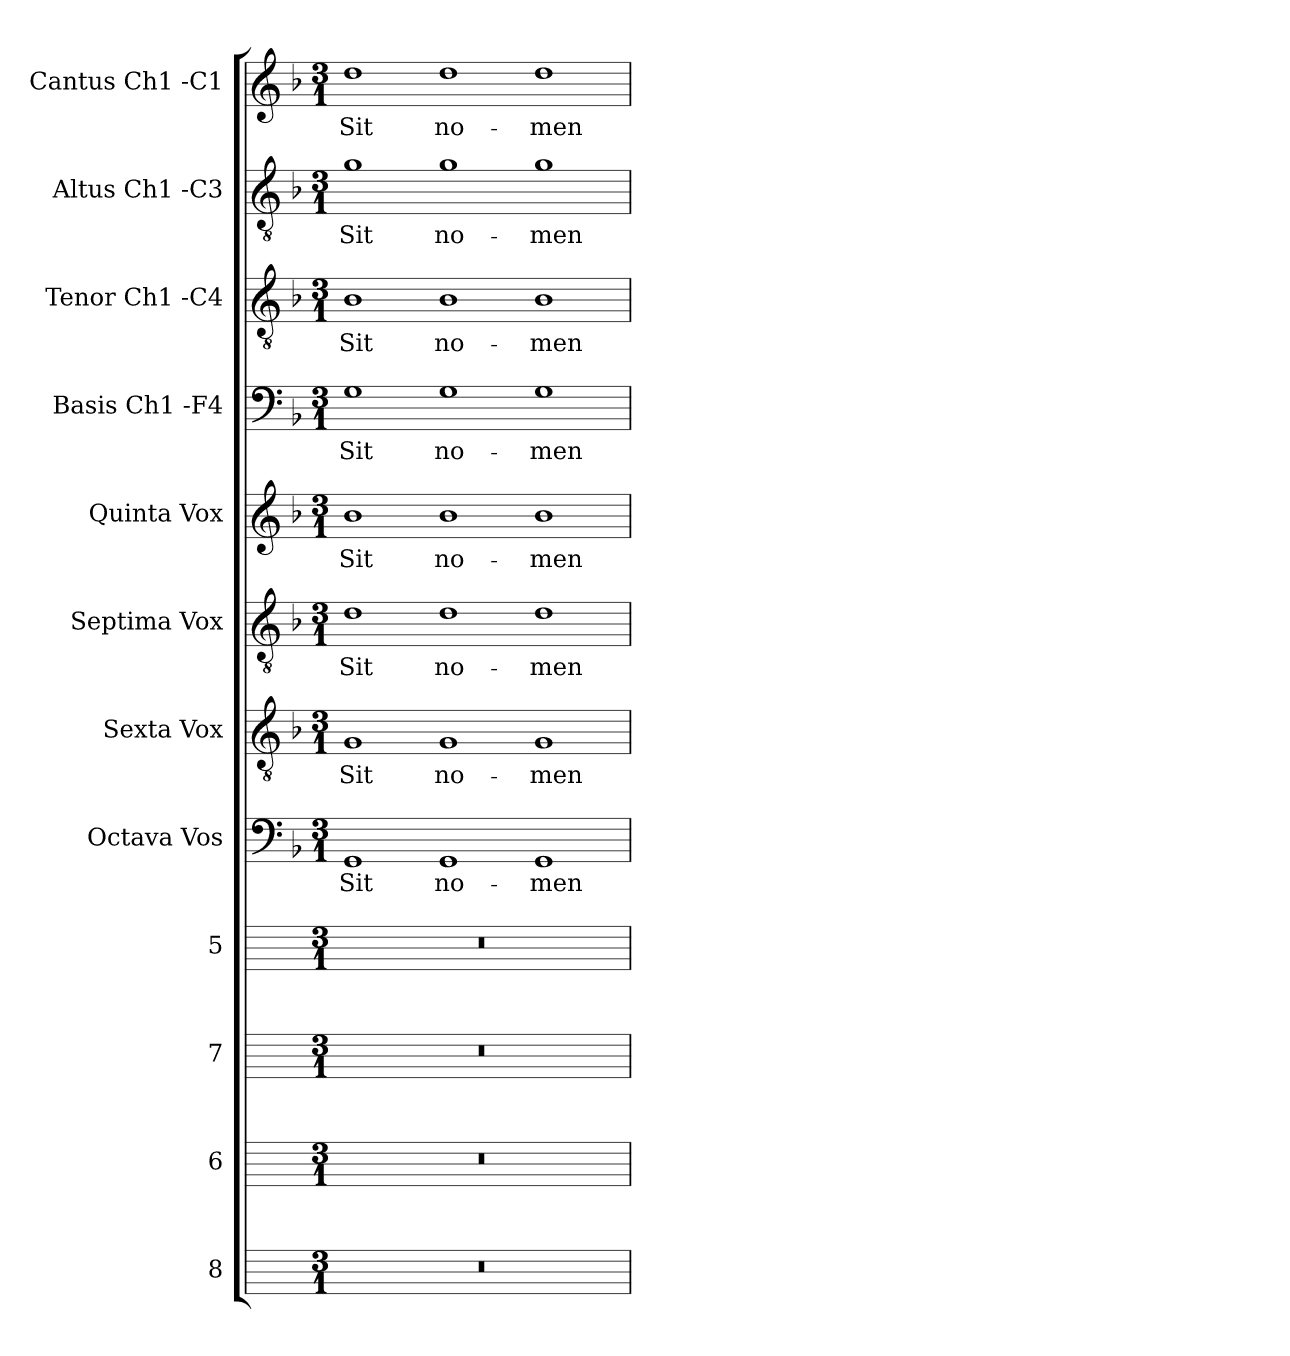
**kern	**kern	**kern	**kern	**kern	**text	**kern	**text	**kern	**text	**kern	**text	**kern	**text	**kern	**text	**kern	**text	**kern	**text
*part12	*part11	*part10	*part9	*part8	*part8	*part7	*part7	*part6	*part6	*part5	*part5	*part4	*part4	*part3	*part3	*part2	*part2	*part1	*part1
*staff12	*staff11	*staff10	*staff9	*staff8	*staff8	*staff7	*staff7	*staff6	*staff6	*staff5	*staff5	*staff4	*staff4	*staff3	*staff3	*staff2	*staff2	*staff1	*staff1
*I"8	*I"6	*I"7	*I"5	*I"Octava  Vos	*	*I"Sexta  Vox	*	*I"Septima  Vox	*	*I"Quinta  Vox	*	*I"Basis  Ch1 -F4	*	*I"Tenor  Ch1 -C4	*	*I"Altus  Ch1 -C3	*	*I"Cantus  Ch1 -C1	*
*	*	*	*	*	*	*	*	*	*	*	*	*I'B	*	*I'T	*	*I'A	*	*I'C	*
!!LO:PB:g=z
*stria5	*stria5	*stria5	*stria5	*stria5	*	*stria5	*	*stria5	*	*stria5	*	*stria5	*	*stria5	*	*stria5	*	*stria5	*
*	*	*	*	*clefF4	*	*clefGv2	*	*clefGv2	*	*clefG2	*	*clefF4	*	*clefGv2	*	*clefGv2	*	*clefG2	*
*k[]	*k[]	*k[]	*k[]	*k[b-]	*	*k[b-]	*	*k[b-]	*	*k[b-]	*	*k[b-]	*	*k[b-]	*	*k[b-]	*	*k[b-]	*
*C:	*C:	*C:	*C:	*F:	*	*F:	*	*F:	*	*F:	*	*F:	*	*F:	*	*F:	*	*F:	*
*M3/1	*M3/1	*M3/1	*M3/1	*M3/1	*	*M3/1	*	*M3/1	*	*M3/1	*	*M3/1	*	*M3/1	*	*M3/1	*	*M3/1	*
=1	=1	=1	=1	=1	=1	=1	=1	=1	=1	=1	=1	=1	=1	=1	=1	=1	=1	=1	=1
!	!	!	!	!	!LO:LY:b:cj	!	!LO:LY:b:cj	!	!LO:LY:b:cj	!	!LO:LY:b:cj	!	!LO:LY:b:cj	!	!LO:LY:b:cj	!	!LO:LY:b:cj	!	!LO:LY:b:cj
0.r	0.r	0.r	0.r	1GG	Sit	1G	Sit	1d	Sit	1b-	Sit	1G	Sit	1B-	Sit	1g	Sit	1dd	Sit
!	!	!	!	!	!LO:LY:b:cj	!	!LO:LY:b:cj	!	!LO:LY:b:cj	!	!LO:LY:b:cj	!	!LO:LY:b:cj	!	!LO:LY:b:cj	!	!LO:LY:b:cj	!	!LO:LY:b:cj
.	.	.	.	1GG	no-	1G	no-	1d	no-	1b-	no-	1G	no-	1B-	no-	1g	no-	1dd	no-
!	!	!	!	!	!LO:LY:b:cj	!	!LO:LY:b:cj	!	!LO:LY:b:cj	!	!LO:LY:b:cj	!	!LO:LY:b:cj	!	!LO:LY:b:cj	!	!LO:LY:b:cj	!	!LO:LY:b:cj
.	.	.	.	1GG	-men	1G	-men	1d	-men	1b-	-men	1G	-men	1B-	-men	1g	-men	1dd	-men
=	=	=	=	=	=	=	=	=	=	=	=	=	=	=	=	=	=	=	=
*-	*-	*-	*-	*-	*-	*-	*-	*-	*-	*-	*-	*-	*-	*-	*-	*-	*-	*-	*-
